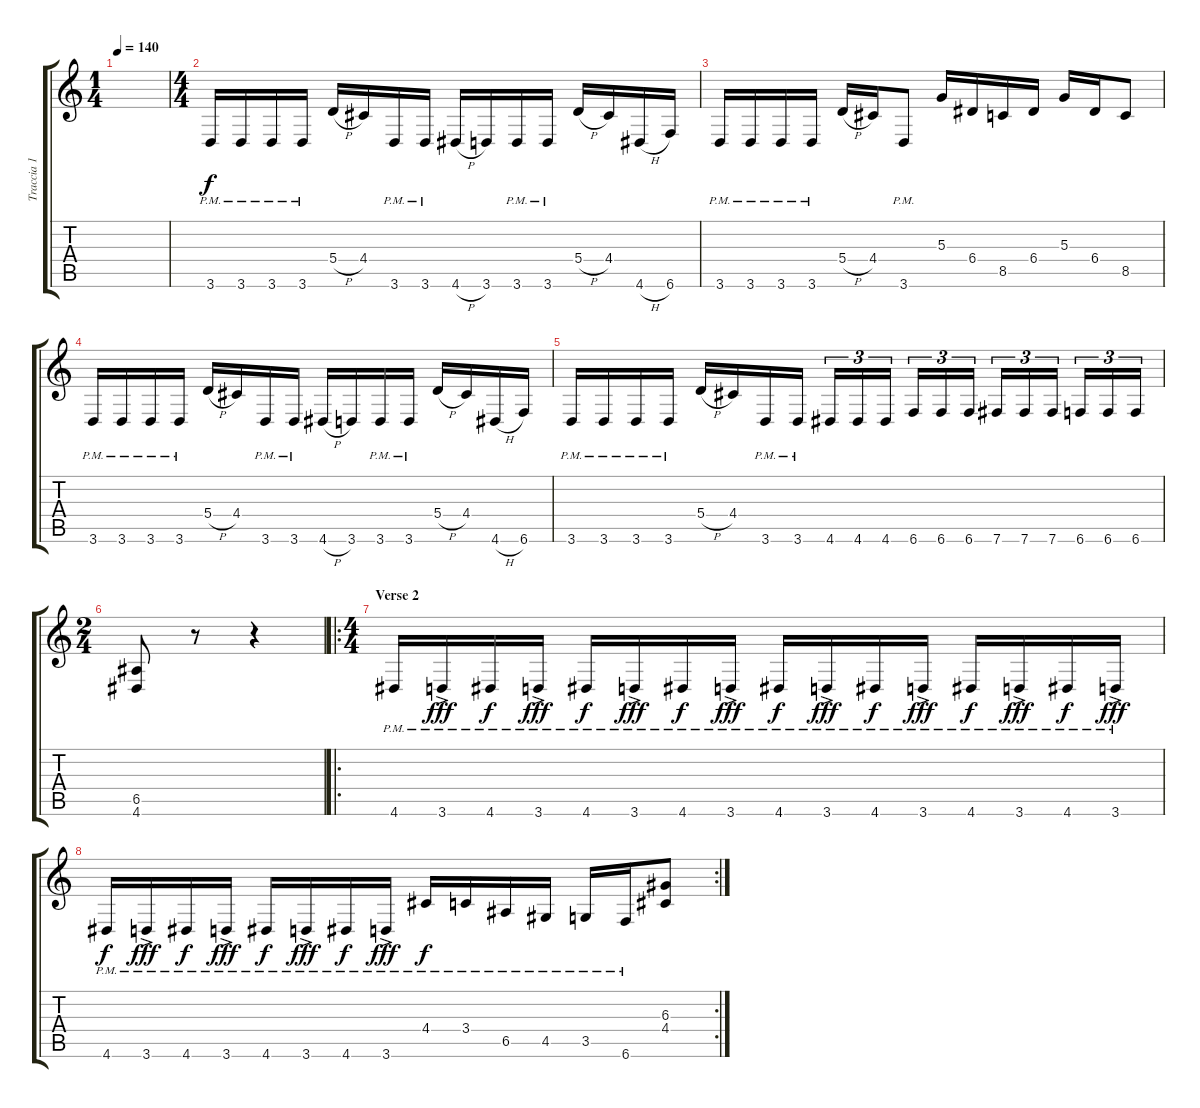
\track ("Traccia 1" "Traccia 1") {instrument distortionguitar}
\staff {score tabs}
\tuning (B3 Gb3 D3 A2 E2 B1) {hide}
\ts (1 4)
\tempo 140
\clef g2
\ks c
|
\ts (4 4)
3.6{pm}.16 3.6{pm}.16 3.6{pm}.16 3.6{pm}.16 5.4{h}.16 4.4.16 3.6{pm}.16 3.6{pm}.16 4.6{h}.16 3.6.16 3.6{pm}.16 3.6{pm}.16 5.4{h}.16 4.4.16 4.6{h}.16 6.6.16 |
3.6{pm}.16 3.6{pm}.16 3.6{pm}.16 3.6{pm}.16 5.4{h}.16 4.4.16 3.6{pm}.8 5.3.16 6.4.16 8.5.16 6.4.16 5.3.16 6.4.16 8.5.8 |
3.6{pm}.16 3.6{pm}.16 3.6{pm}.16 3.6{pm}.16 5.4{h}.16 4.4.16 3.6{pm}.16 3.6{pm}.16 4.6{h}.16 3.6.16 3.6{pm}.16 3.6{pm}.16 5.4{h}.16 4.4.16 4.6{h}.16 6.6.16 |
3.6{pm}.16 3.6{pm}.16 3.6{pm}.16 3.6{pm}.16 5.4{h}.16 4.4.16 3.6{pm}.16 3.6{pm}.16 4.6.16{tu (3 2)} 4.6.16{tu (3 2)} 4.6.16{tu (3 2)} 6.6.16{tu (3 2)} 6.6.16{tu (3 2)} 6.6.16{tu (3 2)} 7.6.16{tu (3 2)} 7.6.16{tu (3 2)} 7.6.16{tu (3 2)} 6.6.16{tu (3 2)} 6.6.16{tu (3 2)} 6.6.16{tu (3 2)} |
\ts (2 4)
(6.5 4.6).8 r.8 r.4 |
\ro
\ts (4 4)
\section ("" "Verse 2")
4.6{pm}.16 3.6{ac pm}.16{dy fff} 4.6{pm}.16{dy f} 3.6{ac pm}.16{dy fff} 4.6{pm}.16{dy f} 3.6{ac pm}.16{dy fff} 4.6{pm}.16{dy f} 3.6{ac pm}.16{dy fff} 4.6{pm}.16{dy f} 3.6{ac pm}.16{dy fff} 4.6{pm}.16{dy f} 3.6{ac pm}.16{dy fff} 4.6{pm}.16{dy f} 3.6{ac pm}.16{dy fff} 4.6{pm}.16{dy f} 3.6{ac pm}.16{dy fff} |
\rc 2
4.6{pm}.16{dy f} 3.6{ac pm}.16{dy fff} 4.6{pm}.16{dy f} 3.6{ac pm}.16{dy fff} 4.6{pm}.16{dy f} 3.6{ac pm}.16{dy fff} 4.6{pm}.16{dy f} 3.6{ac pm}.16{dy fff} 4.4{pm}.16{dy f} 3.4{pm}.16 6.5{pm}.16 4.5{pm}.16 3.5{pm}.16 6.6{pm}.16 (6.3 4.4).8
